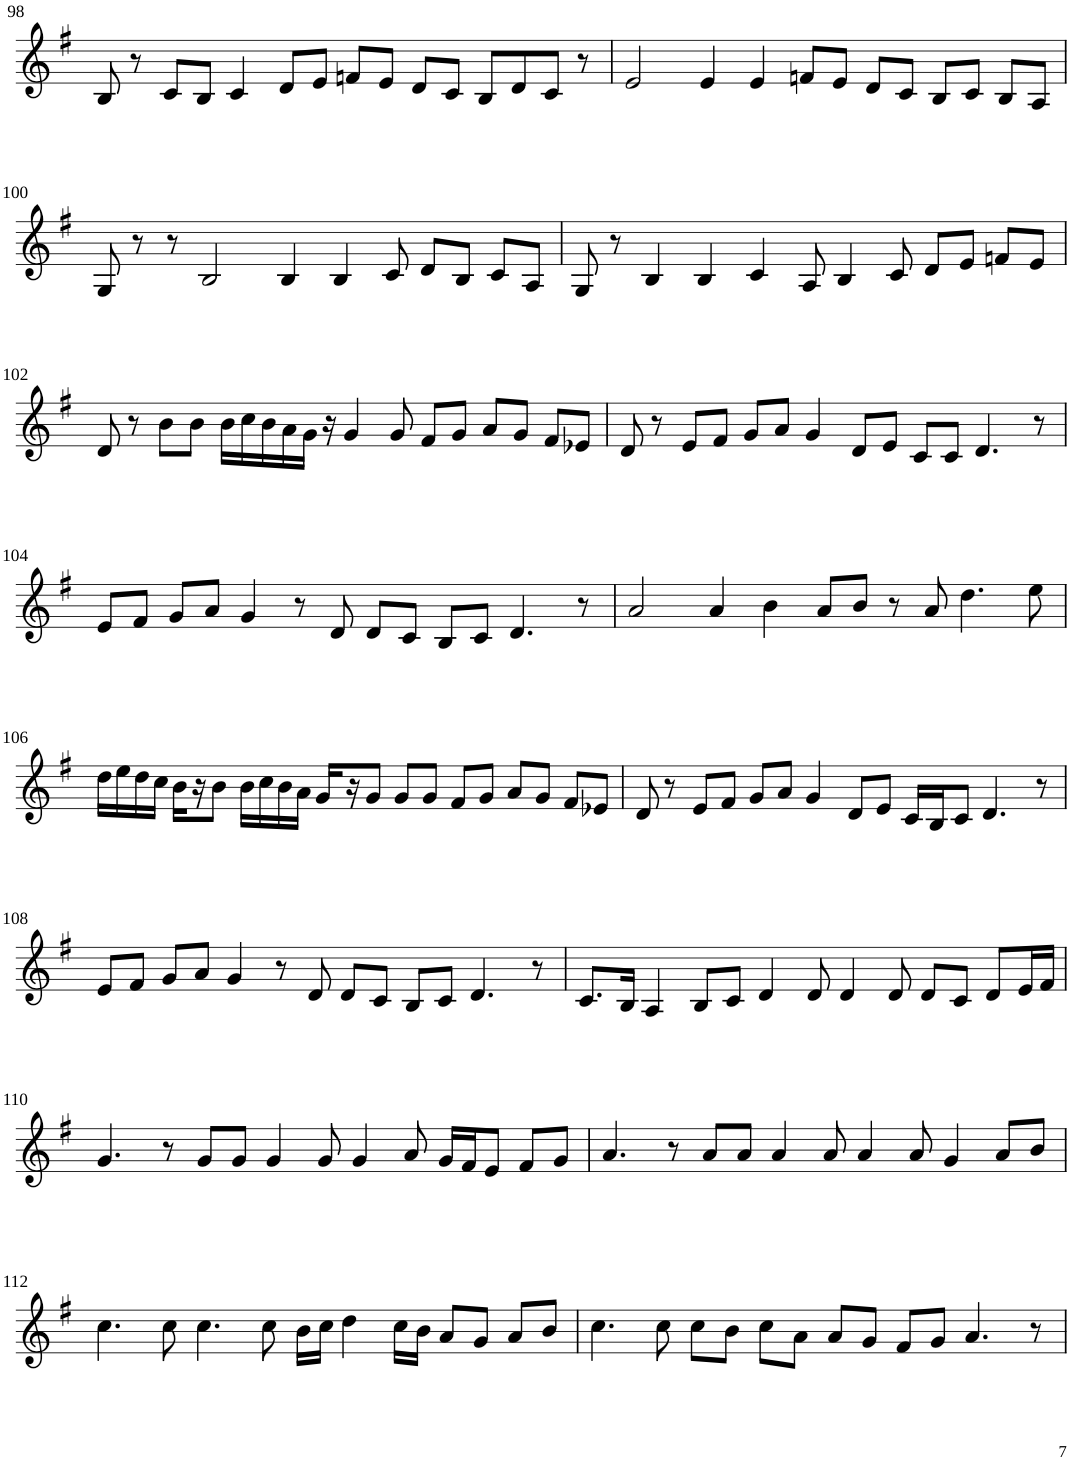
**kern
*part1
*staff1
*I"Violin
!!LO:PB:g=z
*clefG2
*k[f#]
*G:
*M8/4
=98
8B/
8r
8c/L
8B/J
4c/
8d/L
8e/J
8fn/L
8e/J
8d/L
8c/J
8B/L
8d/
8c/J
8r
=99
2e/
4e/
4e/
8fn/L
8e/J
8d/L
8c/J
8B/L
8c/J
8B/L
8A/J
!!LO:LB:g=z
=100
8G/
8r
8r
2B/
4B/
4B/
8c/
8d/L
8B/J
8c/L
8A/J
=101
8G/
8r
4B/
4B/
4c/
8A/
4B/
8c/
8d/L
8e/J
8fn/L
8e/J
!!LO:LB:g=z
=102
8d/
8r
8b\L
8b\J
16b\LL
16cc\
16b\
16a\
16g\JJ
16r
4g/
8g/
8f#/L
8g/J
8a/L
8g/J
8f#/L
8e-X/J
=103
8d/
8r
8e/L
8f#/J
8g/L
8a/J
4g/
8d/L
8e/J
8c/L
8c/J
4.d/
8r
!!LO:LB:g=z
=104
8e/L
8f#/J
8g/L
8a/J
4g/
8r
8d/
8d/L
8c/J
8B/L
8c/J
4.d/
8r
=105
2a/
4a/
4b\
8a/L
8b/J
8r
8a/
4.dd\
8ee\
!!LO:LB:g=z
=106
16dd\LL
16ee\
16dd\
16cc\JJ
16b\LL
16r
8b\J
16b\LL
16cc\
16b\
16a\JJ
16g/LL
16r
8g/J
8g/L
8g/J
8f#/L
8g/J
8a/L
8g/J
8f#/L
8e-X/J
=107
8d/
8r
8e/L
8f#/J
8g/L
8a/J
4g/
8d/L
8e/J
16c/LL
16B/J
8c/J
4.d/
8r
!!LO:LB:g=z
=108
8e/L
8f#/J
8g/L
8a/J
4g/
8r
8d/
8d/L
8c/J
8B/L
8c/J
4.d/
8r
=109
8.c/L
16B/Jk
4A/
8B/L
8c/J
4d/
8d/
4d/
8d/
8d/L
8c/J
8d/L
16e/L
16f#/JJ
!!LO:LB:g=z
=110
4.g/
8r
8g/L
8g/J
4g/
8g/
4g/
8a/
16g/LL
16f#/J
8e/J
8f#/L
8g/J
=111
4.a/
8r
8a/L
8a/J
4a/
8a/
4a/
8a/
4g/
8a/L
8b/J
!!LO:LB:g=z
=112
4.cc\
8cc\
4.cc\
8cc\
16b\LL
16cc\JJ
4dd\
16cc\LL
16b\JJ
8a/L
8g/J
8a/L
8b/J
=113
4.cc\
8cc\
8cc\L
8b\J
8cc\L
8a\J
8a/L
8g/J
8f#/L
8g/J
4.a/
8r
=
*-
